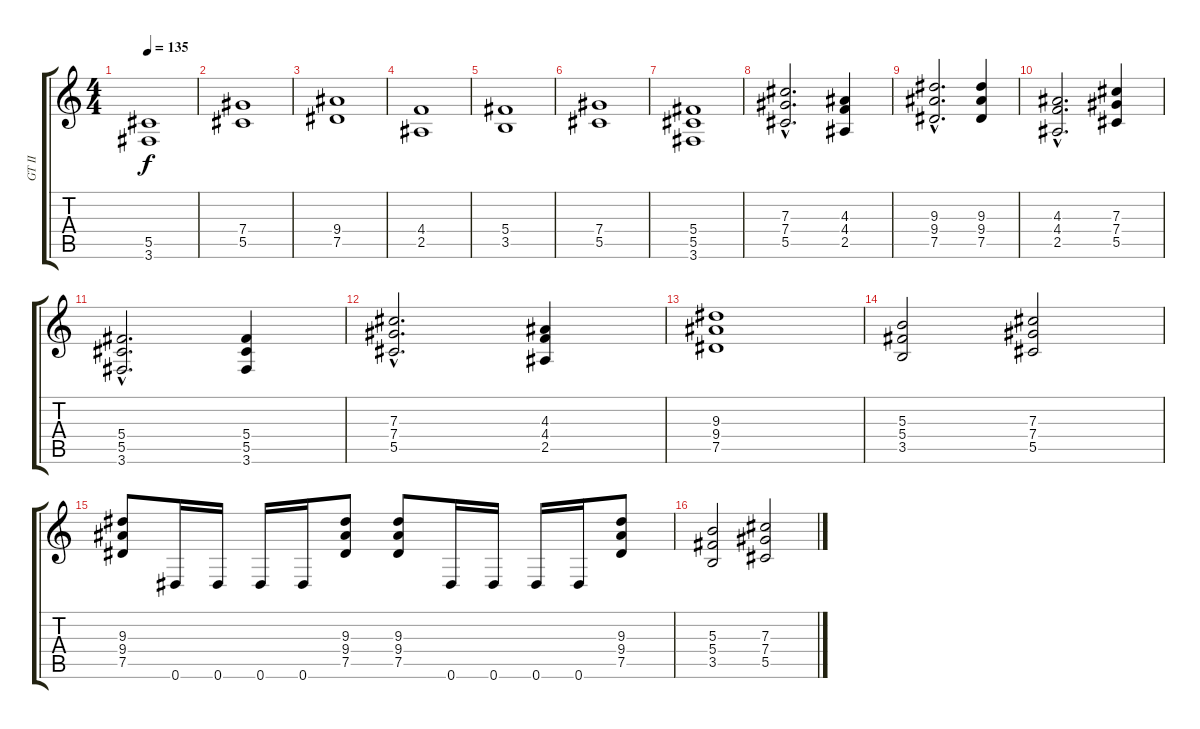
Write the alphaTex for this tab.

\track ("GT II" "GT II") {instrument distortionguitar}
\staff {score tabs}
\tuning (Eb4 Bb3 Gb3 Db3 Ab2 Eb2) {hide}
\ts (4 4)
\tempo 135
\clef g2
\ks c
(5.5 3.6).1{dy f} |
(7.4 5.5).1 |
(9.4 7.5).1 |
(4.4 2.5).1 |
(5.4 3.5).1 |
(7.4 5.5).1 |
(5.4 5.5 3.6).1 |
(7.3{hac} 7.4{hac} 5.5{hac}).2{d} (4.3 4.4 2.5).4 |
(9.3{hac} 9.4{hac} 7.5{hac}).2{d} (9.3 9.4 7.5).4 |
(4.3{hac} 4.4{hac} 2.5{hac}).2{d} (7.3 7.4 5.5).4 |
(5.4{hac} 5.5{hac} 3.6{hac}).2{d} (5.4 5.5 3.6).4 |
(7.3{hac} 7.4{hac} 5.5{hac}).2{d} (4.3 4.4 2.5).4 |
(9.3 9.4 7.5).1 |
(5.3 5.4 3.5).2 (7.3 7.4 5.5).2 |
(9.3 9.4 7.5).8 0.6.16 0.6.16 0.6.16 0.6.16 (9.3 9.4 7.5).8 (9.3 9.4 7.5).8 0.6.16 0.6.16 0.6.16 0.6.16 (9.3 9.4 7.5).8 |
(5.3 5.4 3.5).2 (7.3 7.4 5.5).2
